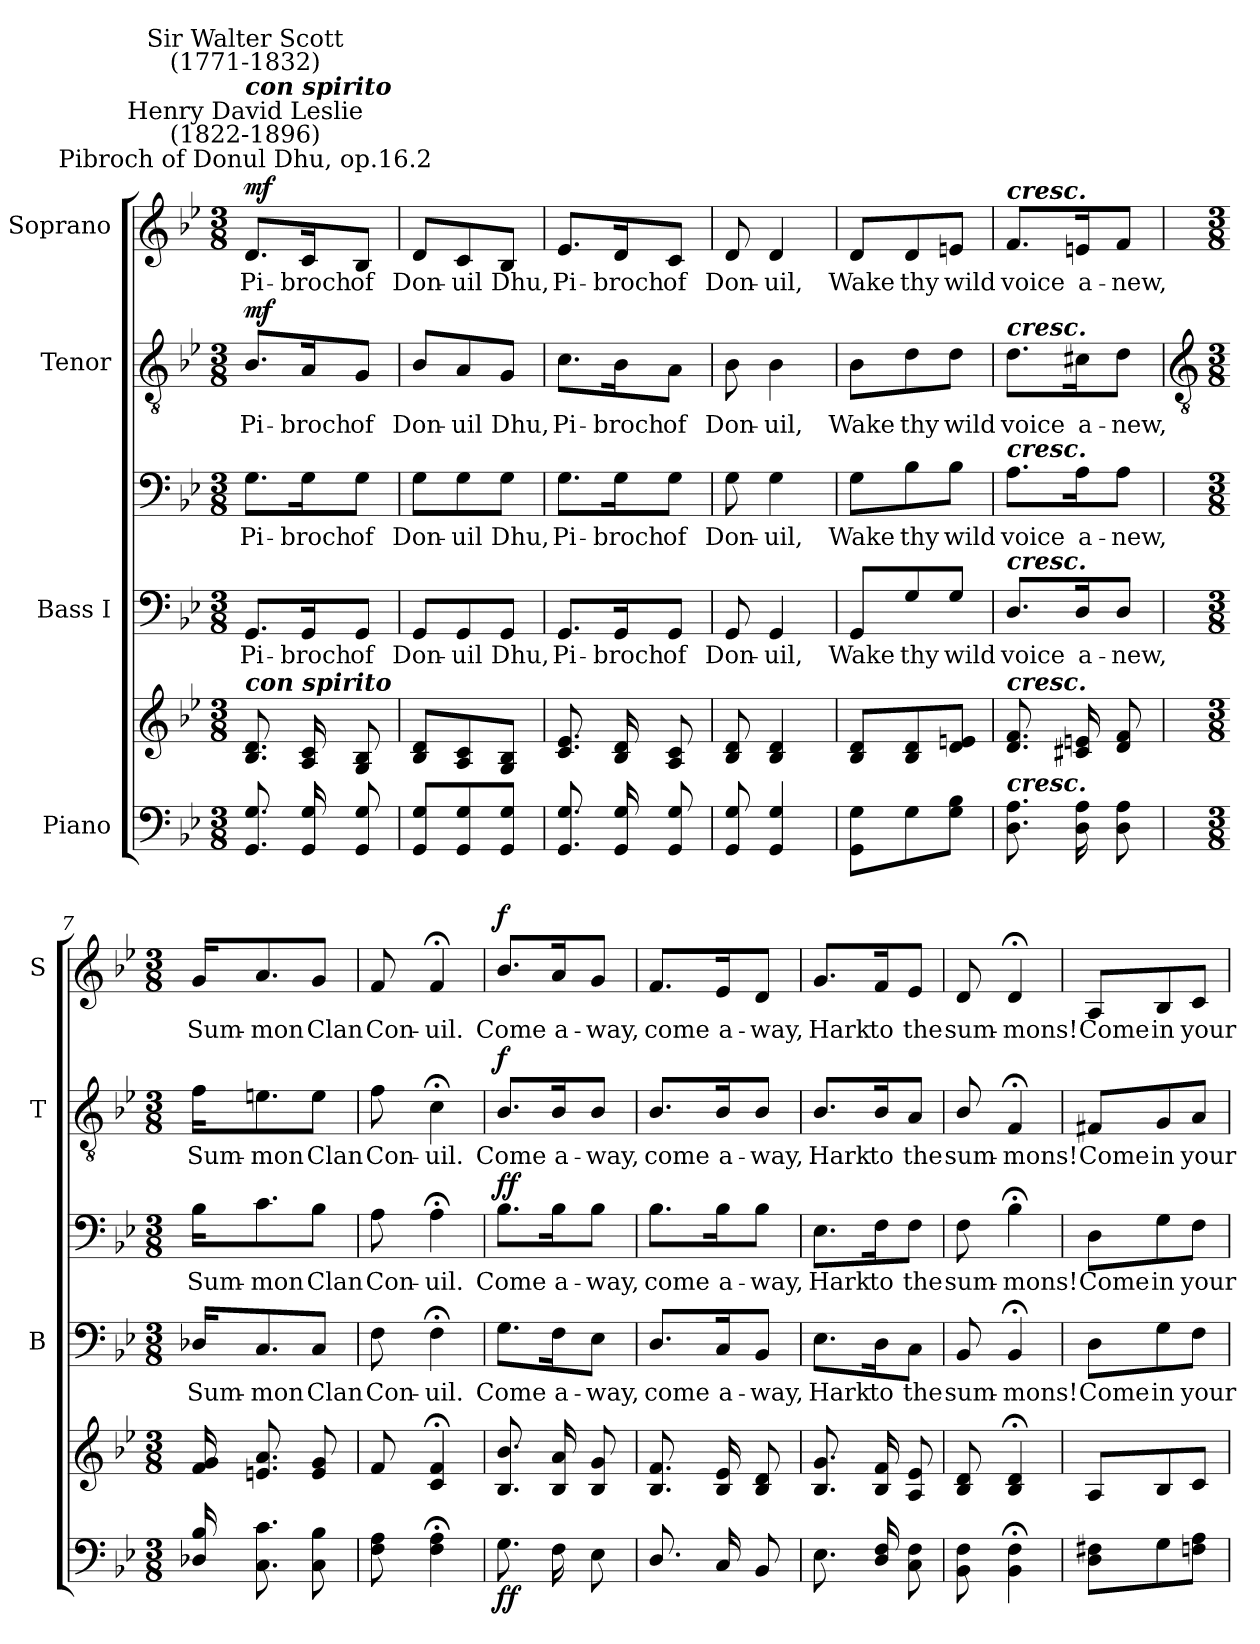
**kern	**kern	**dynam	**kern	**text	**kern	**text	**dynam	**kern	**text	**dynam	**kern	**text	**dynam
*part4	*part4	*part4	*part3	*part3	*part3	*part3	*part3	*part2	*part2	*part2	*part1	*part1	*part1
*staff6	*staff5	*staff5/6	*staff4	*staff4	*staff3	*staff3	*staff3/4	*staff2	*staff2	*staff2	*staff1	*staff1	*staff1
*I"Piano	*	*	*I"Bass I	*	*	*	*	*I"Tenor	*	*	*I"Soprano	*	*
*	*	*	*I'B	*	*	*	*	*I'T	*	*	*I'S	*	*
*clefF4	*clefG2	*	*clefF4	*	*clefF4	*	*	*clefGv2	*	*	*clefG2	*	*
*k[b-e-]	*k[b-e-]	*	*k[b-e-]	*	*k[b-e-]	*	*	*k[b-e-]	*	*	*k[b-e-]	*	*
*B-:	*B-:	*	*B-:	*	*B-:	*	*	*B-:	*	*	*B-:	*	*
*M3/8	*M3/8	*	*M3/8	*	*M3/8	*	*	*M3/8	*	*	*M3/8	*	*
=1	=1	=1	=1	=1	=1	=1	=1	=1	=1	=1	=1	=1	=1
!	!	!	!	!	!	!	!	!	!	!	!LO:TX:a:cj:t=Pibroch of Donul Dhu, op.16.2	!	!
!	!	!	!	!	!	!	!	!	!	!	!LO:TX:a:cj:t=Henry David Leslie\n(1822-1896)	!	!
!	!	!	!	!	!	!	!	!	!	!	!LO:TX:a:Bi:t=con spirito	!	!
!	!	!	!	!	!	!	!	!	!	!	!LO:TX:a:cj:t=Sir Walter Scott\n(1771-1832)	!	!
!	!LO:TX:a:Bi:t=con spirito	!	!	!	!	!	!	!	!	!	!	!	!
!	!	!LO:DY:b=2	!	!LO:LY:b	!	!LO:LY:b	!	!	!LO:LY:b	!	!	!LO:LY:b	!
!	!	!LO:DY:n=1:b	!	!	!	!	!LO:DY:b=2	!	!	!	!	!	!
!	!	!	!	!	!	!	!LO:DY:n=1:b	!	!	!LO:DY:b	!	!	!LO:DY:b
8.GG 8.GL	8.B- 8.dL	mf mf	8.GG/L	Pi-	8.G\L	Pi-	mf mf	8.B-/L	Pi-	mf	8.d/L	Pi-	mf
!	!	!	!	!LO:LY:b	!	!LO:LY:b	!	!	!LO:LY:b	!	!	!LO:LY:b	!
16GG 16GL	16A 16cL	.	16GG/K	-broch	16G\K	-broch	.	16A/K	-broch	.	16c/K	-broch	.
!	!	!	!	!LO:LY:b	!	!LO:LY:b	!	!	!LO:LY:b	!	!	!LO:LY:b	!
8GG 8GJ	8G 8B-J	.	8GG/J	of	8G\J	of	.	8G/J	of	.	8B-/J	of	.
=2	=2	=2	=2	=2	=2	=2	=2	=2	=2	=2	=2	=2	=2
!	!	!	!	!LO:LY:b	!	!LO:LY:b	!	!	!LO:LY:b	!	!	!LO:LY:b	!
8GG 8GL	8B- 8dL	.	8GG/L	Don-	8G\L	Don-	.	8B-/L	Don-	.	8d/L	Don-	.
!	!	!	!	!LO:LY:b	!	!LO:LY:b	!	!	!LO:LY:b	!	!	!LO:LY:b	!
8GG 8G	8A 8c	.	8GG/	-uil	8G\	-uil	.	8A/	-uil	.	8c/	-uil	.
!	!	!	!	!LO:LY:b	!	!LO:LY:b	!	!	!LO:LY:b	!	!	!LO:LY:b	!
8GG 8GJ	8G 8B-J	.	8GG/J	Dhu,	8G\J	Dhu,	.	8G/J	Dhu,	.	8B-/J	Dhu,	.
=3	=3	=3	=3	=3	=3	=3	=3	=3	=3	=3	=3	=3	=3
!	!	!	!	!LO:LY:b	!	!LO:LY:b	!	!	!LO:LY:b	!	!	!LO:LY:b	!
8.GG 8.GL	8.c 8.e-L	.	8.GG/L	Pi-	8.G\L	Pi-	.	8.c\L	Pi-	.	8.e-/L	Pi-	.
!	!	!	!	!LO:LY:b	!	!LO:LY:b	!	!	!LO:LY:b	!	!	!LO:LY:b	!
16GG 16GL	16B- 16dL	.	16GG/K	-broch	16G\K	-broch	.	16B-\K	-broch	.	16d/K	-broch	.
!	!	!	!	!LO:LY:b	!	!LO:LY:b	!	!	!LO:LY:b	!	!	!LO:LY:b	!
8GG 8GJ	8A 8cJ	.	8GG/J	of	8G\J	of	.	8A\J	of	.	8c/J	of	.
=4	=4	=4	=4	=4	=4	=4	=4	=4	=4	=4	=4	=4	=4
!	!	!	!	!LO:LY:b	!	!LO:LY:b	!	!	!LO:LY:b	!	!	!LO:LY:b	!
8GG 8G	8B- 8d	.	8GG	Don-	8G	Don-	.	8B-	Don-	.	8d	Don-	.
!	!	!	!	!LO:LY:b	!	!LO:LY:b	!	!	!LO:LY:b	!	!	!LO:LY:b	!
4GG 4G	4B- 4d	.	4GG	-uil,	4G	-uil,	.	4B-	-uil,	.	4d	-uil,	.
=5	=5	=5	=5	=5	=5	=5	=5	=5	=5	=5	=5	=5	=5
!	!	!	!	!LO:LY:b	!	!LO:LY:b	!	!	!LO:LY:b	!	!	!LO:LY:b	!
8GG 8GL	8B- 8dL	.	8GG/L	Wake	8G\L	Wake	.	8B-\L	Wake	.	8d/L	Wake	.
!	!	!	!	!LO:LY:b	!	!LO:LY:b	!	!	!LO:LY:b	!	!	!LO:LY:b	!
8G	8B- 8d	.	8G/	thy	8B-\	thy	.	8d\	thy	.	8d/	thy	.
!	!	!	!	!LO:LY:b	!	!LO:LY:b	!	!	!LO:LY:b	!	!	!LO:LY:b	!
8G 8B-J	8d 8enJ	.	8G/J	wild	8B-\J	wild	.	8d\J	wild	.	8en/J	wild	.
=6	=6	=6	=6	=6	=6	=6	=6	=6	=6	=6	=6	=6	=6
!	!	!	!	!	!	!	!	!	!	!	!LO:TX:a:Bi:t=cresc.	!	!
!	!	!	!	!	!	!	!	!LO:TX:a:Bi:t=cresc.	!	!	!	!	!
!	!	!	!	!	!LO:TX:a:Bi:t=cresc.	!	!	!	!	!	!	!	!
!	!	!	!LO:TX:a:Bi:t=cresc.	!	!	!	!	!	!	!	!	!	!
!	!LO:TX:a:Bi:t=cresc.	!	!	!	!	!	!	!	!	!	!	!	!
!LO:TX:a:Bi:t=cresc.	!	!	!	!	!	!	!	!	!	!	!	!	!
!	!	!	!	!LO:LY:b	!	!LO:LY:b	!	!	!LO:LY:b	!	!	!LO:LY:b	!
8.D\ 8.A\L	8.d 8.fL	.	8.D/L	voice	8.A\L	voice	.	8.d\L	voice	.	8.f/L	voice	.
!	!	!	!	!LO:LY:b	!	!LO:LY:b	!	!	!LO:LY:b	!	!	!LO:LY:b	!
16D\ 16A\L	16c#X 16enL	.	16D/K	a-	16A\K	a-	.	16c#X\K	a-	.	16en/K	a-	.
!	!	!	!	!LO:LY:b	!	!LO:LY:b	!	!	!LO:LY:b	!	!	!LO:LY:b	!
8D\ 8A\J	8d 8fJ	.	8D/J	-new,	8A\J	-new,	.	8d\J	-new,	.	8f/J	-new,	.
!!LO:LB:g=z
=7	=7	=7	=7	=7	=7	=7	=7	=7	=7	=7	=7	=7	=7
*	*	*	*	*	*	*	*	*clefGv2	*	*	*	*	*
*M3/8	*M3/8	*	*M3/8	*	*M3/8	*	*	*M3/8	*	*	*M3/8	*	*
!	!	!	!	!LO:LY:b	!	!LO:LY:b	!	!	!LO:LY:b	!	!	!LO:LY:b	!
16D-X/ 16B-/LL	16f 16gLL	.	16D-X/KL	Sum-	16B-\KL	Sum-	.	16f\KL	Sum-	.	16g/KL	Sum-	.
!	!	!	!	!LO:LY:b	!	!LO:LY:b	!	!	!LO:LY:b	!	!	!LO:LY:b	!
8.C 8.c	8.en 8.a	.	8.C/	-mon	8.c\	-mon	.	8.en\	-mon	.	8.a/	-mon	.
!	!	!	!	!LO:LY:b	!	!LO:LY:b	!	!	!LO:LY:b	!	!	!LO:LY:b	!
8C 8B-J	8e 8gJ	.	8C/J	Clan	8B-\J	Clan	.	8e\J	Clan	.	8g/J	Clan	.
=8	=8	=8	=8	=8	=8	=8	=8	=8	=8	=8	=8	=8	=8
!	!	!	!	!LO:LY:b	!	!LO:LY:b	!	!	!LO:LY:b	!	!	!LO:LY:b	!
8F 8A	8f	.	8F	Con-	8A	Con-	.	8f	Con-	.	8f	Con-	.
!	!	!	!	!LO:LY:b	!	!LO:LY:b	!	!	!LO:LY:b	!	!	!LO:LY:b	!
4F; 4A;	4c;< 4f;<	.	4F;<	-uil.	4A;<	-uil.	.	4c;<	-uil.	.	4f;<	-uil.	.
=9	=9	=9	=9	=9	=9	=9	=9	=9	=9	=9	=9	=9	=9
!	!	!LO:DY:b=2	!	!LO:LY:b	!	!LO:LY:b	!	!	!LO:LY:b	!	!	!LO:LY:b	!
!	!	!LO:DY:n=1:b	!	!	!	!	!LO:DY:b=2	!	!	!	!	!	!
!	!	!	!	!	!	!	!LO:DY:n=1:b	!	!	!LO:DY:b	!	!	!LO:DY:b
8.G\L	8.B-/ 8.b-/L	f f	8.G\L	Come	8.B-\L	Come	f f	8.B-/L	Come	f	8.b-/L	Come	f
!	!	!	!	!LO:LY:b	!	!LO:LY:b	!	!	!LO:LY:b	!	!	!LO:LY:b	!
16FL	16B- 16aL	.	16F\K	a-	16B-\K	a-	.	16B-/K	a-	.	16a/K	a-	.
!	!	!	!	!LO:LY:b	!	!LO:LY:b	!	!	!LO:LY:b	!	!	!LO:LY:b	!
8E-J	8B- 8gJ	.	8E-\J	-way,	8B-\J	-way,	.	8B-/J	-way,	.	8g/J	-way,	.
=10	=10	=10	=10	=10	=10	=10	=10	=10	=10	=10	=10	=10	=10
!	!	!	!	!LO:LY:b	!	!LO:LY:b	!	!	!LO:LY:b	!	!	!LO:LY:b	!
8.D/L	8.B- 8.fL	.	8.D/L	come	8.B-\L	come	.	8.B-/L	come	.	8.f/L	come	.
!	!	!	!	!LO:LY:b	!	!LO:LY:b	!	!	!LO:LY:b	!	!	!LO:LY:b	!
16CL	16B- 16e-L	.	16C/K	a-	16B-\K	a-	.	16B-/K	a-	.	16e-/K	a-	.
!	!	!	!	!LO:LY:b	!	!LO:LY:b	!	!	!LO:LY:b	!	!	!LO:LY:b	!
8BB-J	8B- 8dJ	.	8BB-/J	-way,	8B-\J	-way,	.	8B-/J	-way,	.	8d/J	-way,	.
=11	=11	=11	=11	=11	=11	=11	=11	=11	=11	=11	=11	=11	=11
!	!	!	!	!LO:LY:b	!	!LO:LY:b	!	!	!LO:LY:b	!	!	!LO:LY:b	!
8.E-L	8.B- 8.gL	.	8.E-\L	Hark	8.E-\L	Hark	.	8.B-/L	Hark	.	8.g/L	Hark	.
!	!	!	!	!LO:LY:b	!	!LO:LY:b	!	!	!LO:LY:b	!	!	!LO:LY:b	!
16D/ 16F/L	16B- 16fL	.	16D\K	to	16F\K	to	.	16B-/K	to	.	16f/K	to	.
!	!	!	!	!LO:LY:b	!	!LO:LY:b	!	!	!LO:LY:b	!	!	!LO:LY:b	!
8C 8FJ	8A 8e-J	.	8C\J	the	8F\J	the	.	8A/J	the	.	8e-/J	the	.
=12	=12	=12	=12	=12	=12	=12	=12	=12	=12	=12	=12	=12	=12
!	!	!	!	!LO:LY:b	!	!LO:LY:b	!	!	!LO:LY:b	!	!	!LO:LY:b	!
8BB- 8F	8B- 8d	.	8BB-	sum-	8F	sum-	.	8B-/	sum-	.	8d	sum-	.
!	!	!	!	!LO:LY:b	!	!LO:LY:b	!	!	!LO:LY:b	!	!	!LO:LY:b	!
4BB-; 4F;	4B-;< 4d;<	.	4BB-;<	-mons!	4B-;<	-mons!	.	4F;<	-mons!	.	4d;<	-mons!	.
=13	=13	=13	=13	=13	=13	=13	=13	=13	=13	=13	=13	=13	=13
!	!	!	!	!LO:LY:b	!	!LO:LY:b	!	!	!LO:LY:b	!	!	!LO:LY:b	!
8D 8F#XL	8AL	.	8D\L	Come	8D\L	Come	.	8F#X/L	Come	.	8A/L	Come	.
!	!	!	!	!LO:LY:b	!	!LO:LY:b	!	!	!LO:LY:b	!	!	!LO:LY:b	!
8G	8B-	.	8G\	in	8G\	in	.	8G/	in	.	8B-/	in	.
!	!	!	!	!LO:LY:b	!	!LO:LY:b	!	!	!LO:LY:b	!	!	!LO:LY:b	!
8Fn 8AJ	8cJ	.	8F\J	your	8F\J	your	.	8A/J	your	.	8c/J	your	.
=	=	=	=	=	=	=	=	=	=	=	=	=	=
*-	*-	*-	*-	*-	*-	*-	*-	*-	*-	*-	*-	*-	*-
